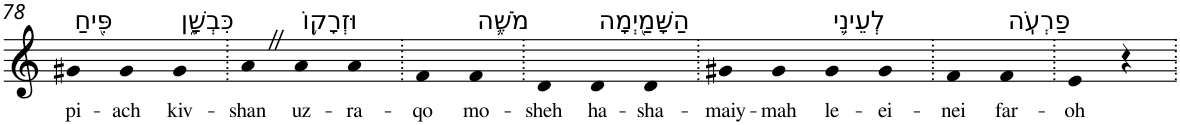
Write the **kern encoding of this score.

**kern	**text
*part1	*part1
*staff1	*staff1
*I"Piano	*
*I'Pno	*
!!LO:PB:g=z
*clefG2	*
*k[]	*
=78	=78
!LO:TX:a:t=פִּ֖יחַ	!
!	!LO:LY:b
4g#X	pi-
!	!LO:LY:b
4g#	-ach
!LO:TX:a:t=כִּבְשָׁ֑ן	!
!	!LO:LY:b
4g#	kiv-
=79.	=79.
!	!LO:LY:b
4aZ	-shan
!LO:TX:a:t=וּזְרָק֥וֹ	!
!	!LO:LY:b
4a	uz-
!	!LO:LY:b
4a	-ra-
=80.	=80.
!	!LO:LY:b
4f	-qo
!LO:TX:a:t=מֹשֶׁ֛ה	!
!	!LO:LY:b
4f	mo-
=81.	=81.
!	!LO:LY:b
4d	-sheh
!LO:TX:a:t=הַשָּׁמַ֖יְמָה	!
!	!LO:LY:b
4d	ha-
!	!LO:LY:b
4d	-sha-
=82.	=82.
!	!LO:LY:b
4g#X	-maiy-
!	!LO:LY:b
4g#	-mah
!LO:TX:a:t=לְעֵינֵ֥י	!
!	!LO:LY:b
4g#	le-
!	!LO:LY:b
4g#	-ei-
=83.	=83.
!	!LO:LY:b
4f	-nei
!LO:TX:a:t=פַרְעֹֽה	!
!	!LO:LY:b
4f	far-
=84.	=84.
!	!LO:LY:b
4e	-oh
4r	.
=.	=.
*-	*-
